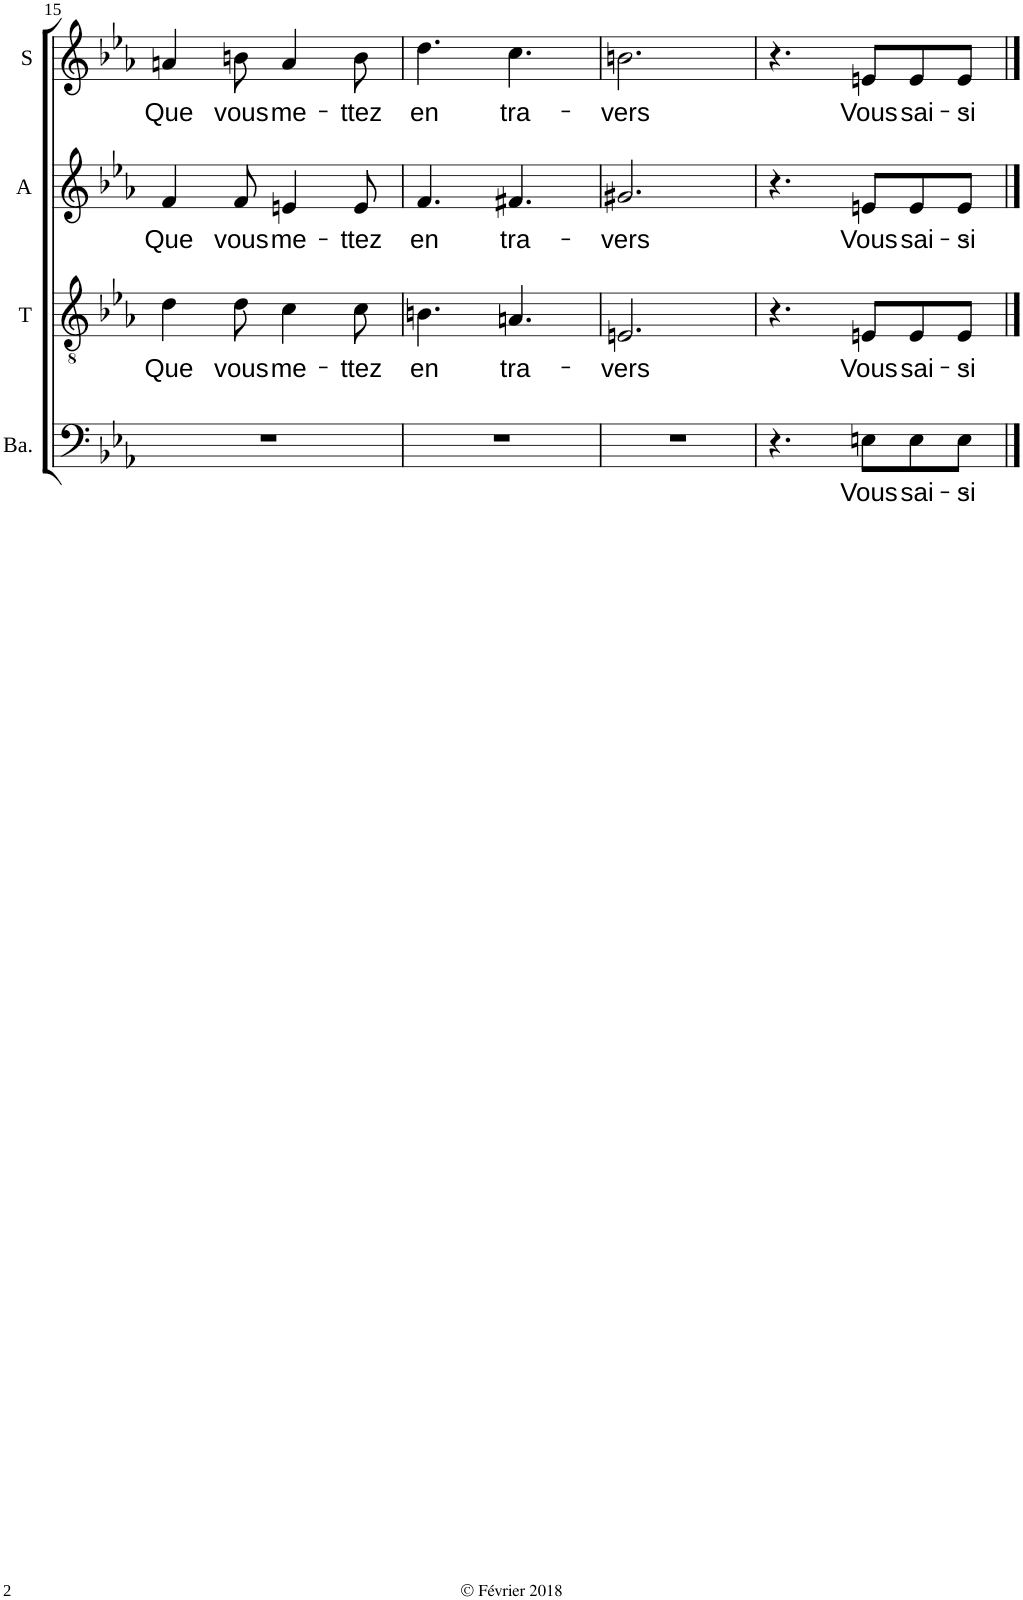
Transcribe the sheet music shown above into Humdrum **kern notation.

**kern	**text	**kern	**text	**kern	**text	**kern	**text
*part4	*part4	*part3	*part3	*part2	*part2	*part1	*part1
*staff4	*staff4	*staff3	*staff3	*staff2	*staff2	*staff1	*staff1
*I"Basse	*	*I"Ténor	*	*I"Alto	*	*I"Soprano	*
*I'Ba.	*	*I'T	*	*I'A	*	*I'S	*
!!LO:PB:g=z
*clefF4	*	*clefGv2	*	*clefG2	*	*clefG2	*
*k[b-e-a-]	*	*k[b-e-a-]	*	*k[b-e-a-]	*	*k[b-e-a-]	*
*E-:	*	*E-:	*	*E-:	*	*E-:	*
*M6/8	*	*M6/8	*	*M6/8	*	*M6/8	*
=15	=15	=15	=15	=15	=15	=15	=15
!	!	!	!LO:LY:b	!	!LO:LY:b	!	!LO:LY:b
2.r	.	4d\	Que	4f/	Que	4an/	Que
!	!	!	!LO:LY:b	!	!LO:LY:b	!	!LO:LY:b
.	.	8d\	vous	8f/	vous	8bn\	vous
!	!	!	!LO:LY:b	!	!LO:LY:b	!	!LO:LY:b
.	.	4c\	me-	4en/	me-	4a/	me-
!	!	!	!LO:LY:b	!	!LO:LY:b	!	!LO:LY:b
.	.	8c\	-ttez	8e/	-ttez	8b\	-ttez
=16	=16	=16	=16	=16	=16	=16	=16
!	!	!	!LO:LY:b	!	!LO:LY:b	!	!LO:LY:b
2.r	.	4.Bn\	en	4.f/	en	4.dd\	en
!	!	!	!LO:LY:b	!	!LO:LY:b	!	!LO:LY:b
.	.	4.An/	tra-	4.f#X/	tra-	4.cc\	tra-
=17	=17	=17	=17	=17	=17	=17	=17
!	!	!	!LO:LY:b	!	!LO:LY:b	!	!LO:LY:b
2.r	.	2.En/	-vers	2.g#X/	-vers	2.bn\	-vers
=18	=18	=18	=18	=18	=18	=18	=18
4.r	.	4.r	.	4.r	.	4.r	.
!	!LO:LY:b	!	!LO:LY:b	!	!LO:LY:b	!	!LO:LY:b
8En\L	Vous	8En/L	Vous	8en/L	Vous	8en/L	Vous
!	!LO:LY:b	!	!LO:LY:b	!	!LO:LY:b	!	!LO:LY:b
8E\	sai-	8E/	sai-	8e/	sai-	8e/	sai-
!	!LO:LY:b	!	!LO:LY:b	!	!LO:LY:b	!	!LO:LY:b
8E\J	-si-	8E/J	-si-	8e/J	-si-	8e/J	-si-
==	==	==	==	==	==	==	==
*-	*-	*-	*-	*-	*-	*-	*-
